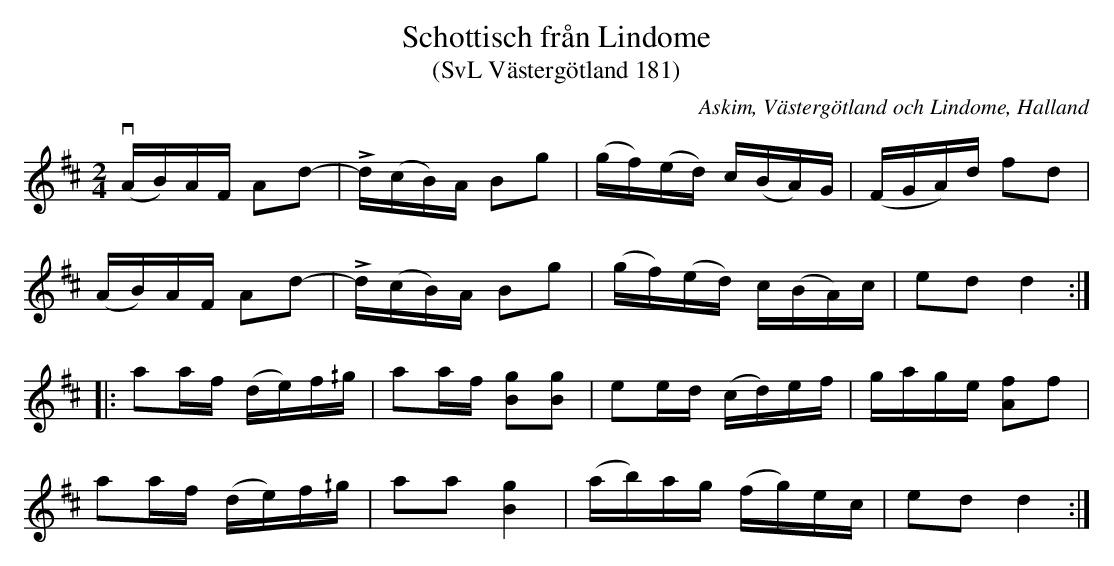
X:1
T:Schottisch från Lindome
T:(SvL Västergötland 181)
O:Askim, Västergötland och Lindome, Halland
M:2/4
L:1/16
K:D
v(AB)AF A2d2-|Ld(cB)A B2g2|(gf)(ed) c(BA)G|(FGA)d f2d2|
(AB)AF A2d2-|Ld(cB)A B2g2|(gf)(ed) c(BA)c|e2d2 d4:|
|:a2af (de)f^/g|a2af [gB]2[gB]2|e2ed (cd)ef|gage [Af]2f2|
a2af (de)f^/g|a2a2 [gB]4|(ab)ag (fg)ec|e2d2 d4:|
